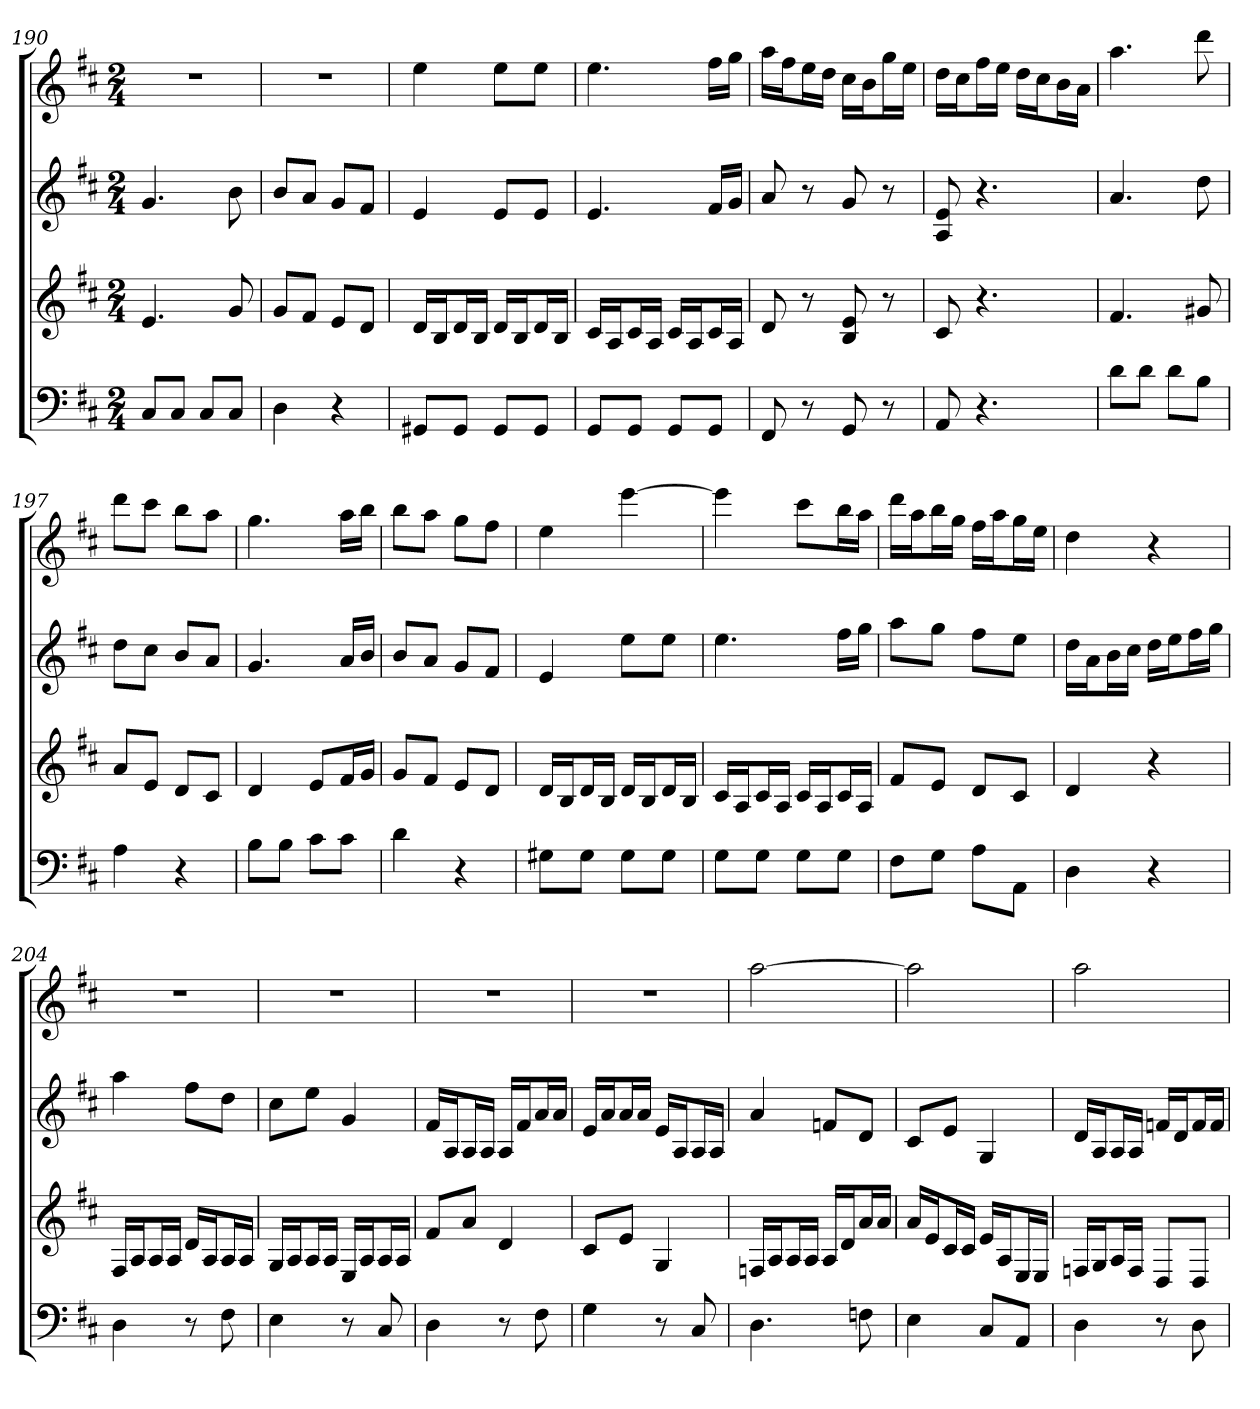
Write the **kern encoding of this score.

**kern	**kern	**kern	**kern
*part4	*part3	*part2	*part1
*staff4	*staff3	*staff2	*staff1
*k[f#c#]	*k[f#c#]	*k[f#c#]	*k[f#c#]
*D:	*D:	*D:	*D:
*M2/4	*M2/4	*M2/4	*M2/4
=190	=190	=190	=190
8C#L	4.e	4.g	2r
8C#J	.	.	.
8C#L	.	.	.
8C#J	8g	8b	.
=191	=191	=191	=191
4D	8gL	8bL	2r
.	8f#J	8aJ	.
4r	8eL	8gL	.
.	8dJ	8f#J	.
=192	=192	=192	=192
8GG#XL	16dLL	4e	4ee
.	16BJ	.	.
8GG#J	16dL	.	.
.	16BJJ	.	.
8GG#L	16dLL	8eL	8eeL
.	16BJ	.	.
8GG#J	16dL	8eJ	8eeJ
.	16BJJ	.	.
=193	=193	=193	=193
8GGL	16c#LL	4.e	4.ee
.	16AJ	.	.
8GGJ	16c#L	.	.
.	16AJJ	.	.
8GGL	16c#LL	.	.
.	16AJ	.	.
8GGJ	16c#L	16f#LL	16ff#LL
.	16AJJ	16gJJ	16ggJJ
=194	=194	=194	=194
8FF#	8d	8a	16aaLL
.	.	.	16ff#J
8r	8r	8r	16eeL
.	.	.	16ddJJ
8GG	8B 8e	8g	16cc#LL
.	.	.	16bJ
8r	8r	8r	16ggL
.	.	.	16eeJJ
=195	=195	=195	=195
8AA	8c#	8A 8e	16ddLL
.	.	.	16cc#J
4.r	4.r	4.r	16ff#L
.	.	.	16eeJJ
.	.	.	16ddLL
.	.	.	16cc#J
.	.	.	16bL
.	.	.	16aJJ
=196	=196	=196	=196
8dL	4.f#	4.a	4.aa
8dJ	.	.	.
8dL	.	.	.
8BJ	8g#X	8dd	8ddd
=197	=197	=197	=197
4A	8aL	8ddL	8dddL
.	8eJ	8cc#J	8ccc#J
4r	8dL	8bL	8bbL
.	8c#J	8aJ	8aaJ
=198	=198	=198	=198
8BL	4d	4.g	4.gg
8BJ	.	.	.
8c#L	8eL	.	.
8c#J	16f#L	16aLL	16aaLL
.	16gJJ	16bJJ	16bbJJ
=199	=199	=199	=199
4d	8gL	8bL	8bbL
.	8f#J	8aJ	8aaJ
4r	8eL	8gL	8ggL
.	8dJ	8f#J	8ff#J
=200	=200	=200	=200
8G#XL	16dLL	4e	4ee
.	16BJ	.	.
8G#J	16dL	.	.
.	16BJJ	.	.
8G#L	16dLL	8eeL	[4eee
.	16BJ	.	.
8G#J	16dL	8eeJ	.
.	16BJJ	.	.
=201	=201	=201	=201
8GL	16c#LL	4.ee	4eee]
.	16AJ	.	.
8GJ	16c#L	.	.
.	16AJJ	.	.
8GL	16c#LL	.	8ccc#L
.	16AJ	.	.
8GJ	16c#L	16ff#LL	16bbL
.	16AJJ	16ggJJ	16aaJJ
=202	=202	=202	=202
8F#L	8f#L	8aaL	16dddLL
.	.	.	16aaJ
8GJ	8eJ	8ggJ	16bbL
.	.	.	16ggJJ
8AL	8dL	8ff#L	16ff#LL
.	.	.	16aaJ
8AAJ	8c#J	8eeJ	16ggL
.	.	.	16eeJJ
=203	=203	=203	=203
4D	4d	16ddLL	4dd
.	.	16aJ	.
.	.	16bL	.
.	.	16cc#JJ	.
4r	4r	16ddLL	4r
.	.	16eeJ	.
.	.	16ff#L	.
.	.	16ggJJ	.
=204	=204	=204	=204
4D	16F#LL	4aa	2r
.	16AJ	.	.
.	16AL	.	.
.	16AJJ	.	.
8r	16dLL	8ff#L	.
.	16AJ	.	.
8F#	16AL	8ddJ	.
.	16AJJ	.	.
=205	=205	=205	=205
4E	16GLL	8cc#L	2r
.	16AJ	.	.
.	16AL	8eeJ	.
.	16AJJ	.	.
8r	16ELL	4g	.
.	16AJ	.	.
8C#	16AL	.	.
.	16AJJ	.	.
=206	=206	=206	=206
4D	8f#L	16f#LL	2r
.	.	16AJ	.
.	8aJ	16AL	.
.	.	16AJJ	.
8r	4d	16ALL	.
.	.	16f#J	.
8F#	.	16aL	.
.	.	16aJJ	.
=207	=207	=207	=207
4G	8c#L	16eLL	2r
.	.	16aJ	.
.	8eJ	16aL	.
.	.	16aJJ	.
8r	4G	16eLL	.
.	.	16AJ	.
8C#	.	16AL	.
.	.	16AJJ	.
=208	=208	=208	=208
4.D	16FnLL	4a	[2aa
.	16AJ	.	.
.	16AL	.	.
.	16AJJ	.	.
.	16ALL	8fnL	.
.	16dJ	.	.
8Fn	16aL	8dJ	.
.	16aJJ	.	.
=209	=209	=209	=209
4E	16aLL	8c#L	2aa]
.	16eJ	.	.
.	16c#L	8eJ	.
.	16c#JJ	.	.
8C#L	16eLL	4G	.
.	16AJ	.	.
8AAJ	16EL	.	.
.	16EJJ	.	.
=210	=210	=210	=210
4D	16FnLL	16dLL	2aa
.	16GJ	16AJ	.
.	16AL	16AL	.
.	16FJJ	16AJJ	.
8r	8DL	16fnLL	.
.	.	16dJ	.
8D	8DJ	16fL	.
.	.	16fJJ	.
=	=	=	=
*-	*-	*-	*-
